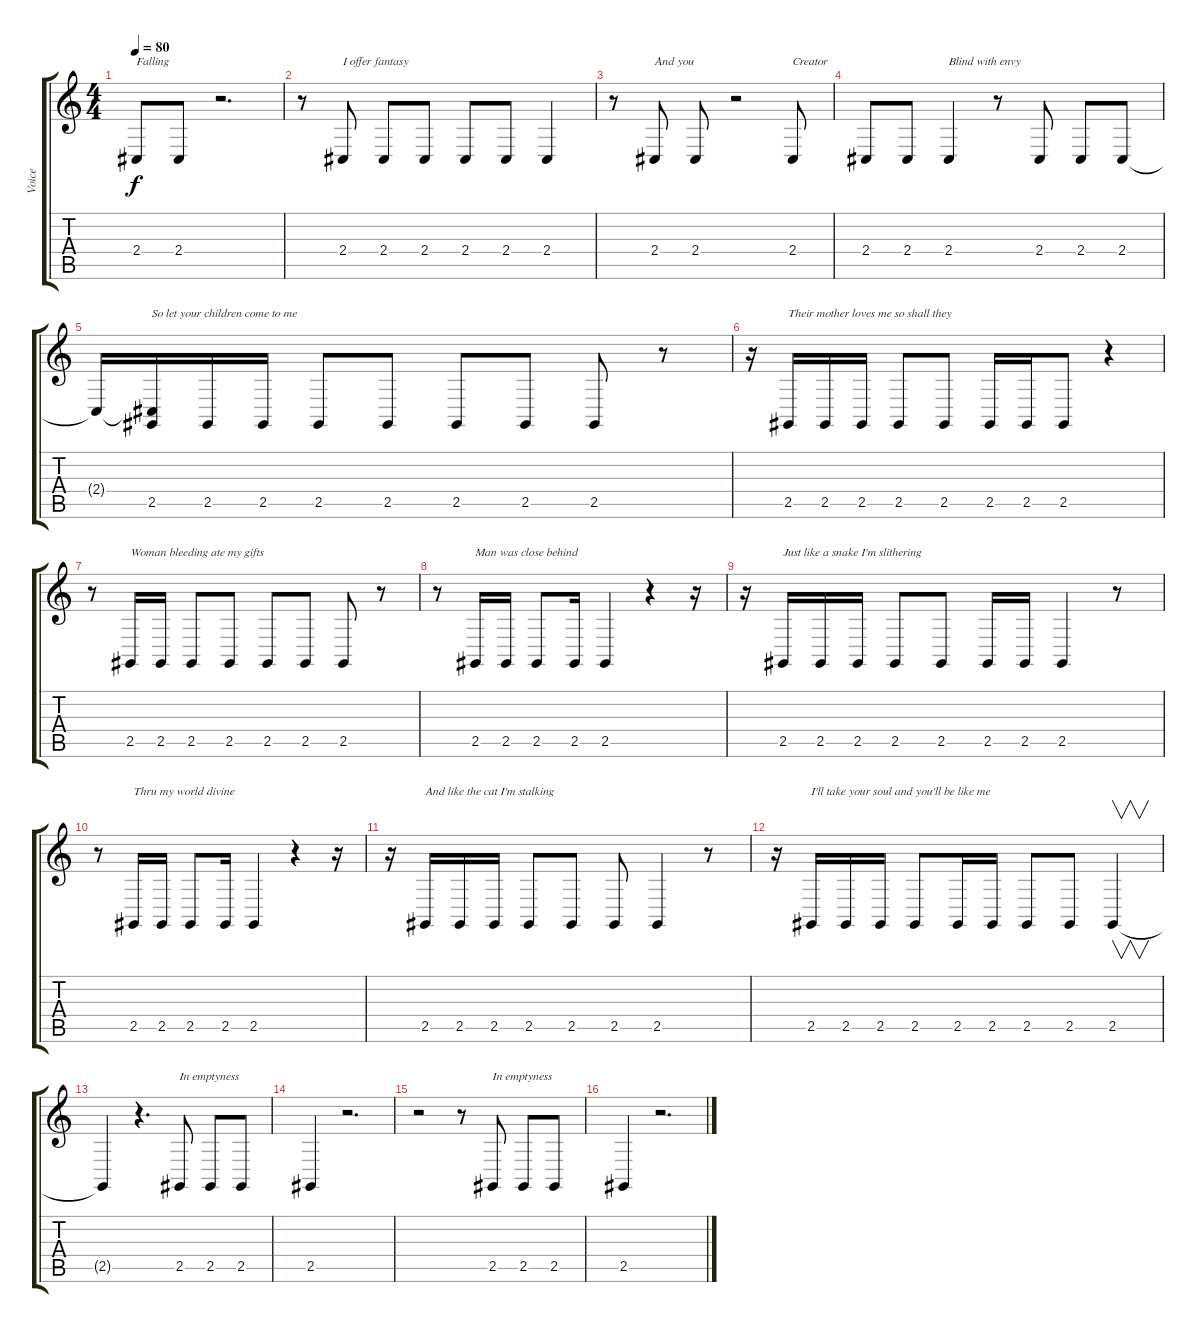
\track ("Voice" "Voice") {instrument lead8bassandlead}
\staff {score tabs}
\tuning (Db4 Ab3 E3 B2 Gb2 B1) {hide}
\ts (4 4)
\tempo 80
\clef g2
\ks c
2.4.8{txt "Falling" dy f} 2.4.8 r.2{d} |
r.8 2.4.8{txt "I offer fantasy"} 2.4.8 2.4.8 2.4.8 2.4.8 2.4.4 |
r.8 2.4.8{txt "And you"} 2.4.8 r.2 2.4.8{txt "Creator"} |
2.4.8 2.4.8 2.4.4{txt "Blind with envy"} r.8 2.4.8 2.4.8 2.4.8 |
2.4{t}.16 (2.4{t} 2.5).16{txt "So let your children come to me"} 2.5.16 2.5.16 2.5.8 2.5.8 2.5.8 2.5.8 2.5.8 r.8 |
r.16 2.5.16{txt "Their mother loves me so shall they"} 2.5.16 2.5.16 2.5.8 2.5.8 2.5.16 2.5.16 2.5.8 r.4 |
r.8 2.5.16{txt "Woman bleeding ate my gifts"} 2.5.16 2.5.8 2.5.8 2.5.8 2.5.8 2.5.8 r.8 |
r.8 2.5.16{txt "Man was close behind"} 2.5.16 2.5.8 2.5.16 2.5.4 r.4 r.16 |
r.16 2.5.16{txt "Just like a snake I'm slithering"} 2.5.16 2.5.16 2.5.8 2.5.8 2.5.16 2.5.16 2.5.4 r.8 |
r.8 2.5.16{txt "Thru my world divine"} 2.5.16 2.5.8 2.5.16 2.5.4 r.4 r.16 |
r.16 2.5.16{txt "And like the cat I'm stalking"} 2.5.16 2.5.16 2.5.8 2.5.8 2.5.8 2.5.4 r.8 |
r.16 2.5.16{txt "I'll take your soul and you'll be like me"} 2.5.16 2.5.16 2.5.8 2.5.16 2.5.16 2.5.8 2.5.8 2.5.4{v} |
2.5{t}.4 r.4{d} 2.5.8{txt "In emptyness"} 2.5.8 2.5.8 |
2.5.4 r.2{d} |
r.2 r.8 2.5.8{txt "In emptyness"} 2.5.8 2.5.8 |
2.5.4 r.2{d}
